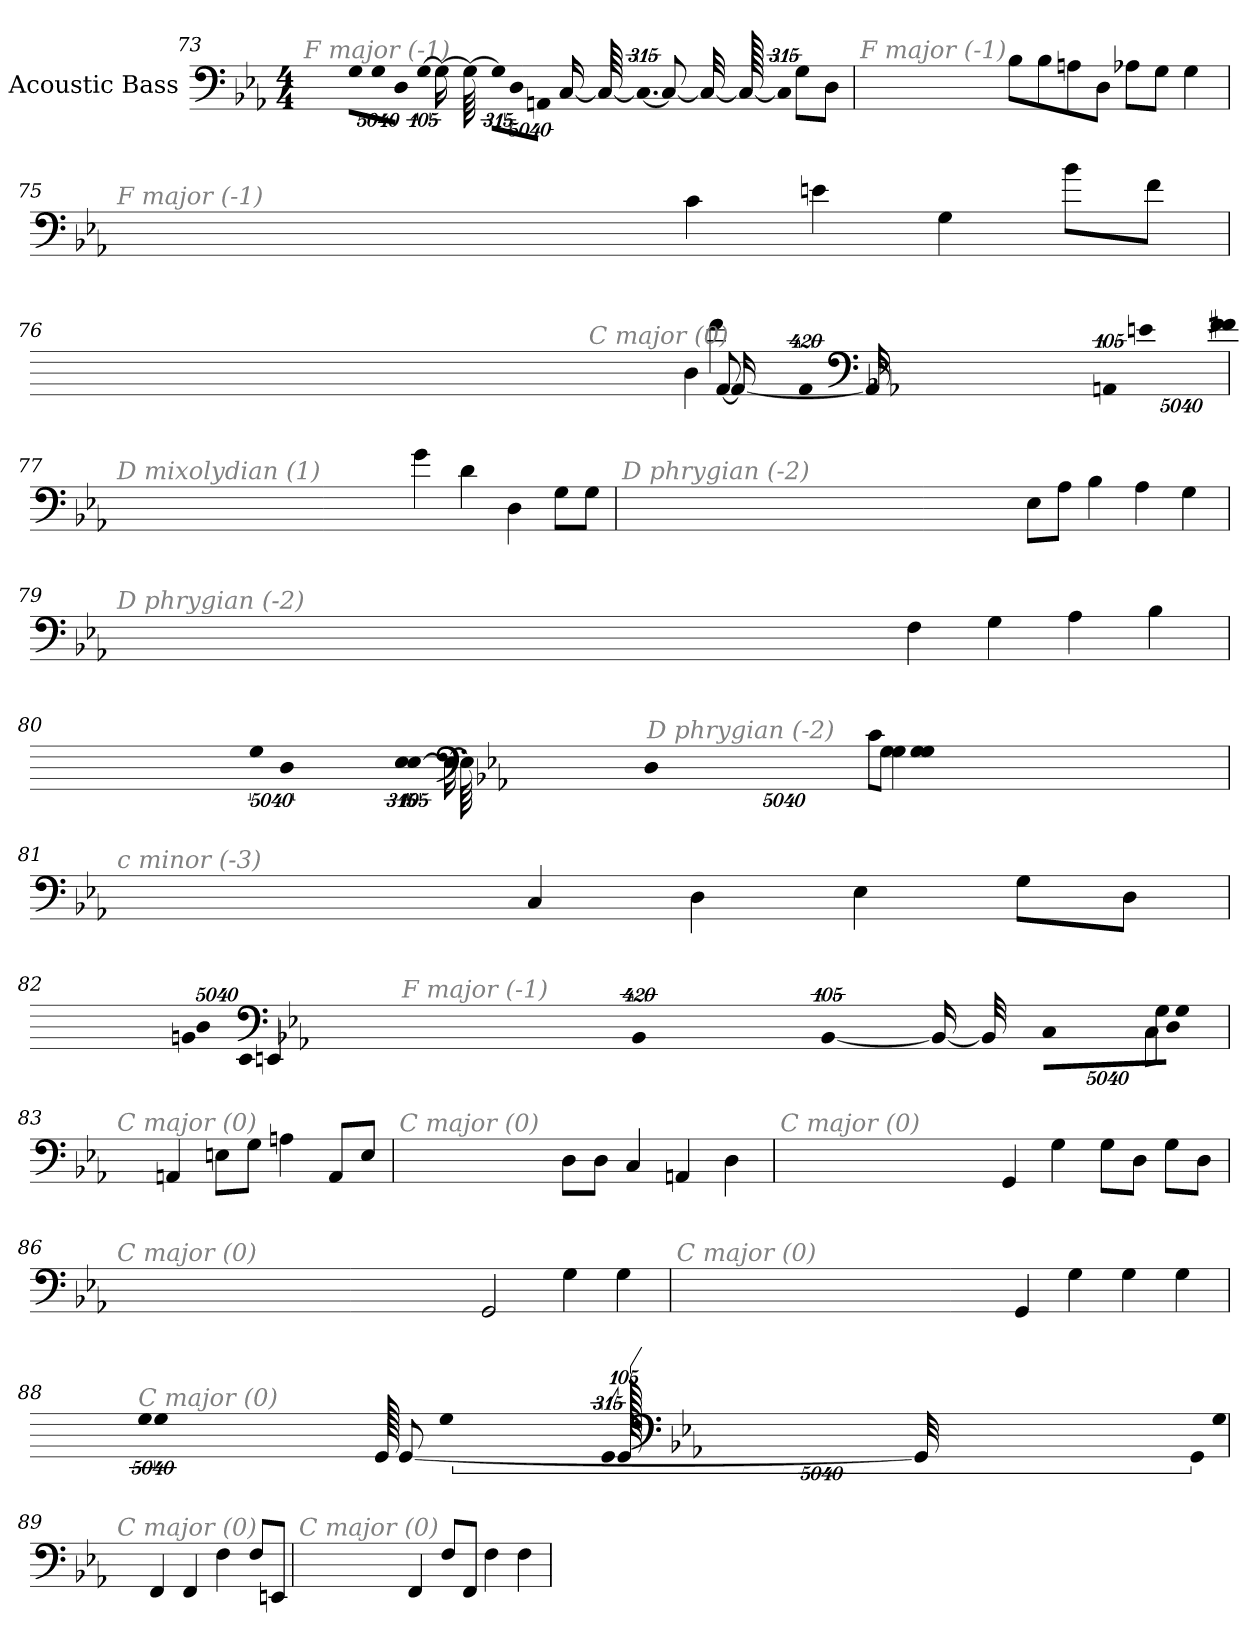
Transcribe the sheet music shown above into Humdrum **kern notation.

**kern
*part1
*staff1
*I"Acoustic Bass
*clefF4
*ITrd7c12
*k[b-e-a-]
*E-:
*M4/4
=73
!LO:TX:i:color=#808080:t=F major (-1)
!LO:N:vis=8
40320%3347GGL
!LO:N:vis=8
40320%3347GG
!LO:N:vis=8
40320%3347DDJ
!LO:N:vis=1024
[13440%13GGL
16GGL_
64GGL_
!LO:N:vis=256
20160%79GGL]
!LO:N:vis=8
40320%3347DD
!LO:N:vis=8
40320%3347AAAnJ
[16CC
64CC_
!LO:N:vis=256.
10080%59CC_
8CC_
32CC_
128CC_
!LO:N:vis=512
40320%79CC]
8GGL
8DDJ
=74
!LO:TX:i:color=#808080:t=F major (-1)
8BB-L
8BB-
8AAn
8DDJ
8AA-XL
8GGJ
4GG
=75
!LO:TX:i:color=#808080:t=F major (-1)
4C
4En
4GG
8B-L
8FJ
=76
!LO:TX:i:color=#808080:t=C major (0)
!LO:N:vis=8
40320%3347FL
!LO:N:vis=8
40320%3347F#X
!LO:N:vis=8
40320%3347EnJ
!LO:N:vis=1024
[13440%13AAAn
8AAA_
16AAA_
32AAA_
!LO:N:vis=1024%31
13440%407AAA]
4DD
4F#
=77
!LO:TX:i:color=#808080:t=D mixolydian (1)
4G
4D
4DD
8GGL
8GGJ
=78
!LO:TX:i:color=#808080:t=D phrygian (-2)
8EE-L
8AA-J
4BB-
4AA-
4GG
=79
!LO:TX:i:color=#808080:t=D phrygian (-2)
4FF
4GG
4AA-
4BB-
=80
!LO:TX:i:color=#808080:t=D phrygian (-2)
8CL
8GGJ
4GG
!LO:N:vis=8
40320%3347GGL
!LO:N:vis=8
40320%3347GG
!LO:N:vis=8
40320%3347DDJ
!LO:N:vis=1024
[13440%13EE-L
16EE-L_
64EE-L_
!LO:N:vis=256
20160%79EE-L]
!LO:N:vis=8
40320%3347GG
!LO:N:vis=8
40320%3347DDJ
=81
!LO:TX:i:color=#808080:t=c minor (-3)
4CC
4DD
4EE-
8GGL
8DDJ
=82
!LO:TX:i:color=#808080:t=F major (-1)
8CCL
8GGJ
!LO:N:vis=8
40320%3347DDL
!LO:N:vis=8
40320%3347GG
!LO:N:vis=8
40320%3347CCJ
!LO:N:vis=1024
[13440%13BBB-L
16BBB-L_
32BBB-L_
!LO:N:vis=1024%31
13440%407BBB-L]
[8EEEnJ
!LO:N:vis=8
40320%3347EEEL]
!LO:N:vis=8
40320%3347DD
!LO:N:vis=8
40320%3347BBBnJ
=83
!LO:TX:i:color=#808080:t=C major (0)
4AAAn
8EEnL
8GGJ
4AAn
8AAAL
8EEJ
=84
!LO:TX:i:color=#808080:t=C major (0)
8DDL
8DDJ
4CC
4AAAn
4DD
=85
!LO:TX:i:color=#808080:t=C major (0)
4GGG
4GG
8GGL
8DDJ
8GGL
8DDJ
=86
!LO:TX:i:color=#808080:t=C major (0)
2GGG
4GG
4GG
=87
!LO:TX:i:color=#808080:t=C major (0)
4GGG
4GG
4GG
4GG
=88
!LO:TX:i:color=#808080:t=C major (0)
!LO:N:vis=4
20160%3347GGG
!LO:N:vis=4
20160%3347GG
!LO:N:vis=4
20160%3347GG
[6720%13GGG
40320GGG_
8GGG_
32GGG_
128GGG]
!LO:N:vis=4
20160%3347GG
!LO:N:vis=4
20160%3347GG
=89
!LO:TX:i:color=#808080:t=C major (0)
4FFF
4FFF
4FF
8FFL
8EEEnJ
=90
!LO:TX:i:color=#808080:t=C major (0)
4FFF
8FFL
8FFFJ
4FF
4FF
=
*-
